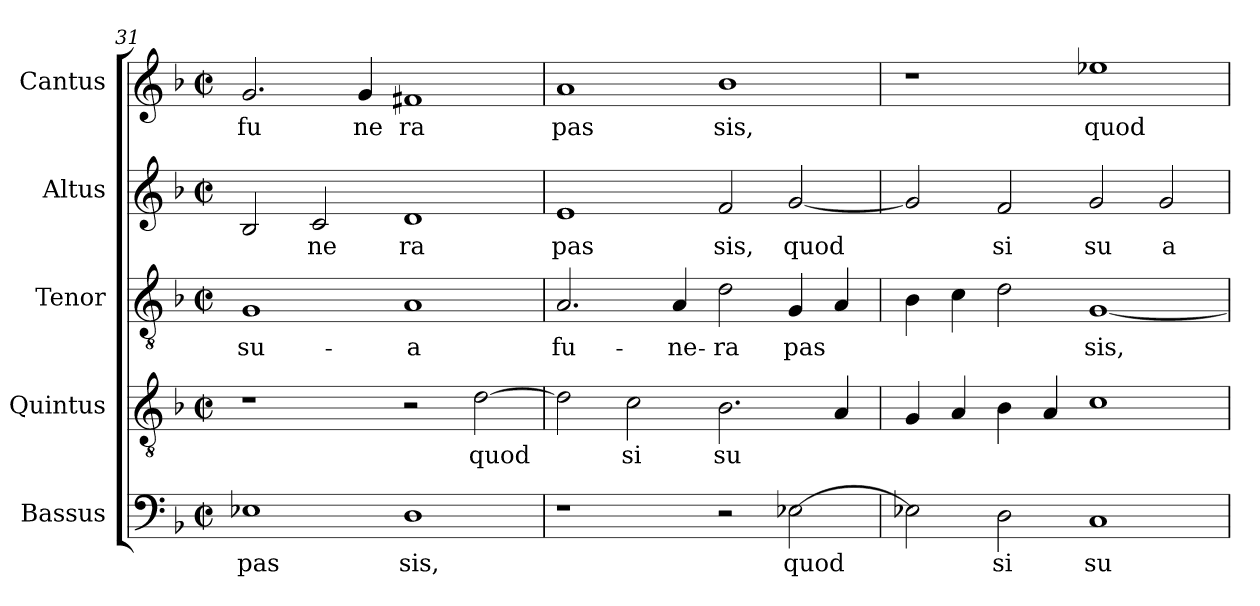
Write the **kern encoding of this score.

**kern	**text	**kern	**text	**kern	**text	**kern	**text	**kern	**text
*part5	*part5	*part4	*part4	*part3	*part3	*part2	*part2	*part1	*part1
*staff5	*staff5	*staff4	*staff4	*staff3	*staff3	*staff2	*staff2	*staff1	*staff1
*I"Bassus	*	*I"Quintus	*	*I"Tenor	*	*I"Altus	*	*I"Cantus	*
*clefF4	*	*clefGv2	*	*clefGv2	*	*clefG2	*	*clefG2	*
*k[b-]	*	*k[b-]	*	*k[b-]	*	*k[b-]	*	*k[b-]	*
*F:	*	*F:	*	*F:	*	*F:	*	*F:	*
*M2/2	*	*M2/2	*	*M2/2	*	*M2/2	*	*M2/2	*
*met(c|)	*	*met(c|)	*	*met(c|)	*	*met(c|)	*	*met(c|)	*
=31	=31	=31	=31	=31	=31	=31	=31	=31	=31
!	!LO:LY:b	!	!	!	!LO:LY:b	!	!LO:LY:b	!	!LO:LY:b
1E-X	pas	1r	.	1G	su-	2B-/	.	2.g/	fu
!	!	!	!	!	!	!	!LO:LY:b	!	!
.	.	.	.	.	.	2c/	ne	.	.
!	!	!	!	!	!	!	!	!	!LO:LY:b
.	.	.	.	.	.	.	.	4g/	ne
!	!LO:LY:b	!	!	!	!LO:LY:b	!	!LO:LY:b	!	!LO:LY:b
1D	sis,	2r	.	1A	-a	1d	ra	1f#X	ra
!	!	!	!LO:LY:b:cj	!	!	!	!	!	!
.	.	[>2d\	quod	.	.	.	.	.	.
=32	=32	=32	=32	=32	=32	=32	=32	=32	=32
!	!	!	!LO:LY:b:cj	!	!LO:LY:b	!	!LO:LY:b	!	!LO:LY:b
1r	.	2d\]	.	2.A/	fu-	1e	pas	1a	pas
!	!	!	!LO:LY:b:cj	!	!	!	!	!	!
.	.	2c\	si	.	.	.	.	.	.
!	!	!	!	!	!LO:LY:b	!	!	!	!
.	.	.	.	4A/	-ne-	.	.	.	.
!	!	!	!LO:LY:b:cj	!	!LO:LY:b	!	!LO:LY:b	!	!LO:LY:b
2r	.	2.B-\	su	2d\	-ra	2f/	sis,	1b-	sis,
!	!LO:LY:b	!	!	!	!LO:LY:b	!	!LO:LY:b	!	!
[<2E-X\	quod	.	.	4G/	pas-	[<2g/	quod	.	.
!	!	!	!LO:LY:b:cj	!	!LO:LY:b	!	!	!	!
.	.	4A/	.	4A/	--	.	.	.	.
!!LO:PB:g=z
=33	=33	=33	=33	=33	=33	=33	=33	=33	=33
!	!LO:LY:b	!	!LO:LY:b:cj	!	!LO:LY:b	!	!LO:LY:b	!	!
2E-X\]	.	4G/	.	4B-\	--	2g/]	.	1r	.
!	!	!	!LO:LY:b:cj	!	!LO:LY:b	!	!	!	!
.	.	4A/	.	4c\	--	.	.	.	.
!	!LO:LY:b	!	!LO:LY:b:cj	!	!LO:LY:b	!	!LO:LY:b	!	!
2D\	si	4B-\	.	2d\	--	2f/	si	.	.
!	!	!	!LO:LY:b:cj	!	!	!	!	!	!
.	.	4A/	.	.	.	.	.	.	.
!	!LO:LY:b	!	!LO:LY:b:cj	!	!LO:LY:b	!	!LO:LY:b	!	!LO:LY:b
1C	su	1c	.	[<1G	-sis,	2g/	su	1ee-X	quod
!	!	!	!	!	!	!	!LO:LY:b	!	!
.	.	.	.	.	.	2g/	a	.	.
=	=	=	=	=	=	=	=	=	=
*-	*-	*-	*-	*-	*-	*-	*-	*-	*-
